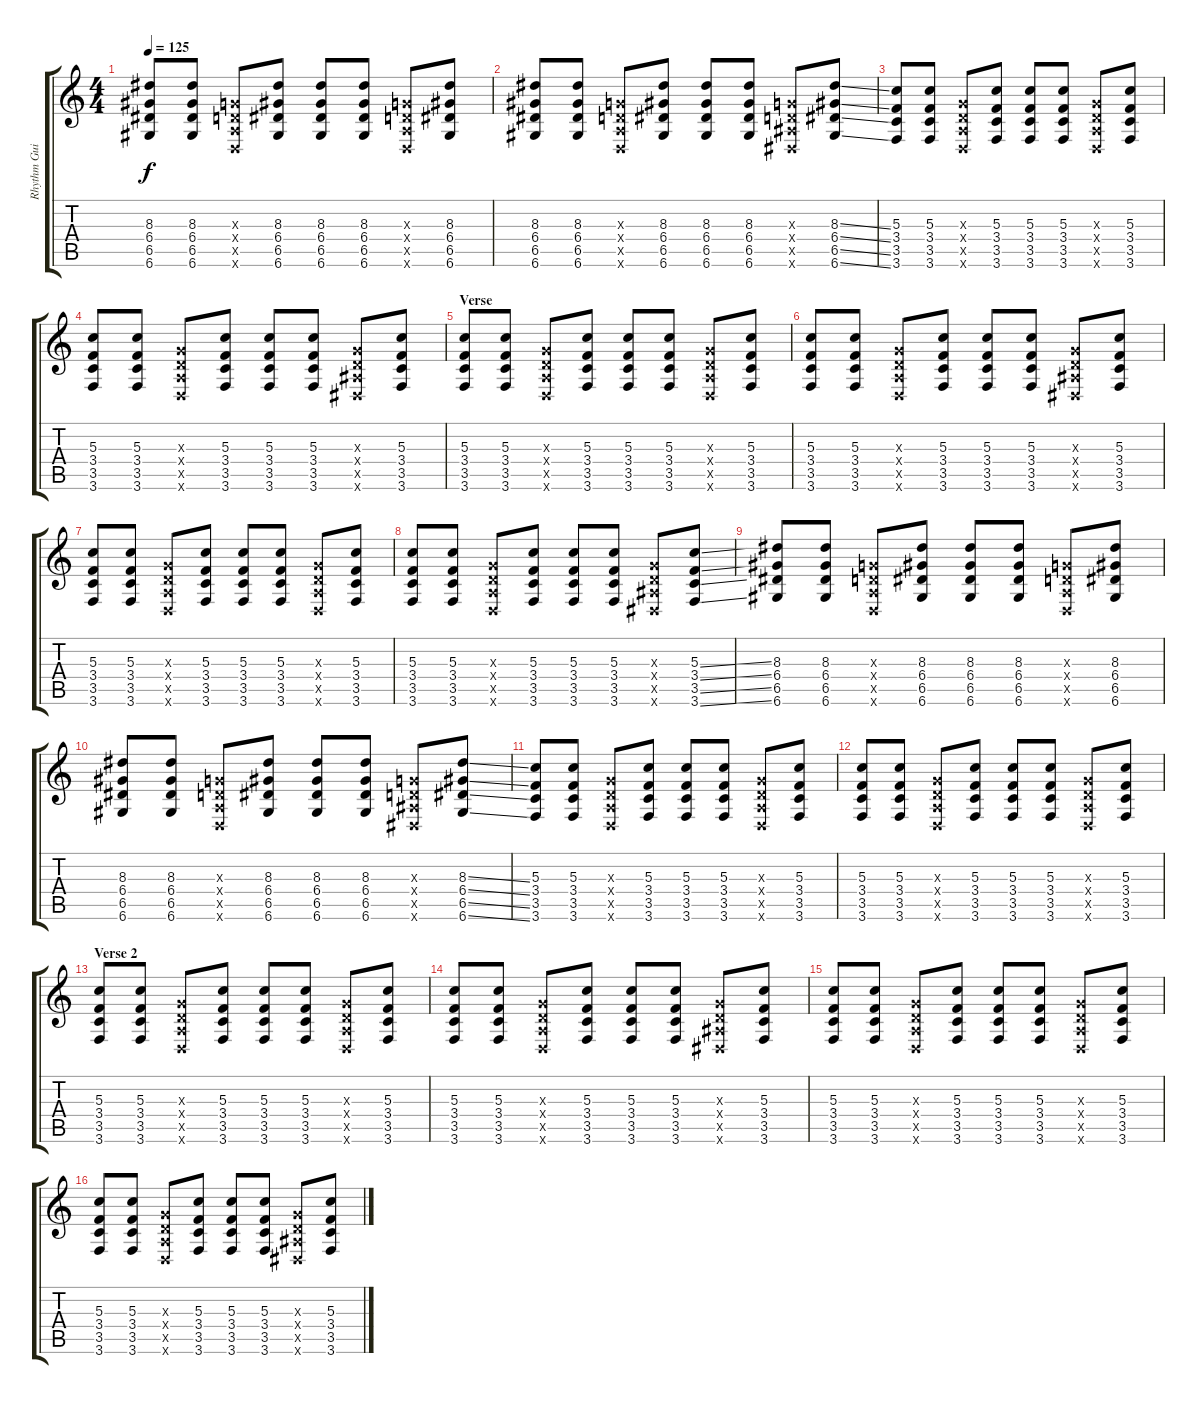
\track ("Rhythm Guitar (Moore)" "Rhythm Gui") {instrument distortionguitar}
\staff {score tabs}
\tuning (E4 B3 G3 D3 A2 D2) {hide}
\ts (4 4)
\tempo 125
\clef g2
\ks c
(8.3 6.4 6.5 6.6).8{dy f} (8.3 6.4 6.5 6.6).8 (0.3{x} 0.4{x} 0.5{x} 0.6{x}).8 (8.3 6.4 6.5 6.6).8 (8.3 6.4 6.5 6.6).8 (8.3 6.4 6.5 6.6).8 (0.3{x} 0.4{x} 0.5{x} 0.6{x}).8 (8.3 6.4 6.5 6.6).8 |
(8.3 6.4 6.5 6.6).8 (8.3 6.4 6.5 6.6).8 (0.3{x} 0.4{x} 0.5{x} 0.6{x}).8 (8.3 6.4 6.5 6.6).8 (8.3 6.4 6.5 6.6).8 (8.3 6.4 6.5 6.6).8 (0.3{x} 0.4{x} 1.5{x} 1.6{x}).8 (8.3{ss} 6.4{ss} 6.5{ss} 6.6{ss}).8 |
(5.3 3.4 3.5 3.6).8 (5.3 3.4 3.5 3.6).8 (0.3{x} 0.4{x} 0.5{x} 0.6{x}).8 (5.3 3.4 3.5 3.6).8 (5.3 3.4 3.5 3.6).8 (5.3 3.4 3.5 3.6).8 (0.3{x} 0.4{x} 0.5{x} 0.6{x}).8 (5.3 3.4 3.5 3.6).8 |
(5.3 3.4 3.5 3.6).8 (5.3 3.4 3.5 3.6).8 (0.3{x} 0.4{x} 0.5{x} 0.6{x}).8 (5.3 3.4 3.5 3.6).8 (5.3 3.4 3.5 3.6).8 (5.3 3.4 3.5 3.6).8 (0.3{x} 0.4{x} 1.5{x} 1.6{x}).8 (5.3 3.4 3.5 3.6).8 |
\section ("" "Verse")
(5.3 3.4 3.5 3.6).8 (5.3 3.4 3.5 3.6).8 (0.3{x} 0.4{x} 0.5{x} 0.6{x}).8 (5.3 3.4 3.5 3.6).8 (5.3 3.4 3.5 3.6).8 (5.3 3.4 3.5 3.6).8 (0.3{x} 0.4{x} 0.5{x} 0.6{x}).8 (5.3 3.4 3.5 3.6).8 |
(5.3 3.4 3.5 3.6).8 (5.3 3.4 3.5 3.6).8 (0.3{x} 0.4{x} 0.5{x} 0.6{x}).8 (5.3 3.4 3.5 3.6).8 (5.3 3.4 3.5 3.6).8 (5.3 3.4 3.5 3.6).8 (0.3{x} 0.4{x} 1.5{x} 1.6{x}).8 (5.3 3.4 3.5 3.6).8 |
(5.3 3.4 3.5 3.6).8 (5.3 3.4 3.5 3.6).8 (0.3{x} 0.4{x} 0.5{x} 0.6{x}).8 (5.3 3.4 3.5 3.6).8 (5.3 3.4 3.5 3.6).8 (5.3 3.4 3.5 3.6).8 (0.3{x} 0.4{x} 0.5{x} 0.6{x}).8 (5.3 3.4 3.5 3.6).8 |
(5.3 3.4 3.5 3.6).8 (5.3 3.4 3.5 3.6).8 (0.3{x} 0.4{x} 0.5{x} 0.6{x}).8 (5.3 3.4 3.5 3.6).8 (5.3 3.4 3.5 3.6).8 (5.3 3.4 3.5 3.6).8 (0.3{x} 0.4{x} 1.5{x} 1.6{x}).8 (5.3{ss} 3.4{ss} 3.5{ss} 3.6{ss}).8 |
(8.3 6.4 6.5 6.6).8 (8.3 6.4 6.5 6.6).8 (0.3{x} 0.4{x} 0.5{x} 0.6{x}).8 (8.3 6.4 6.5 6.6).8 (8.3 6.4 6.5 6.6).8 (8.3 6.4 6.5 6.6).8 (0.3{x} 0.4{x} 0.5{x} 0.6{x}).8 (8.3 6.4 6.5 6.6).8 |
(8.3 6.4 6.5 6.6).8 (8.3 6.4 6.5 6.6).8 (0.3{x} 0.4{x} 0.5{x} 0.6{x}).8 (8.3 6.4 6.5 6.6).8 (8.3 6.4 6.5 6.6).8 (8.3 6.4 6.5 6.6).8 (0.3{x} 0.4{x} 1.5{x} 1.6{x}).8 (8.3{ss} 6.4{ss} 6.5{ss} 6.6{ss}).8 |
(5.3 3.4 3.5 3.6).8 (5.3 3.4 3.5 3.6).8 (0.3{x} 0.4{x} 0.5{x} 0.6{x}).8 (5.3 3.4 3.5 3.6).8 (5.3 3.4 3.5 3.6).8 (5.3 3.4 3.5 3.6).8 (0.3{x} 0.4{x} 0.5{x} 0.6{x}).8 (5.3 3.4 3.5 3.6).8 |
(5.3 3.4 3.5 3.6).8 (5.3 3.4 3.5 3.6).8 (0.3{x} 0.4{x} 0.5{x} 0.6{x}).8 (5.3 3.4 3.5 3.6).8 (5.3 3.4 3.5 3.6).8 (5.3 3.4 3.5 3.6).8 (0.3{x} 0.4{x} 0.5{x} 0.6{x}).8 (5.3 3.4 3.5 3.6).8 |
\section ("" "Verse 2")
(5.3 3.4 3.5 3.6).8 (5.3 3.4 3.5 3.6).8 (0.3{x} 0.4{x} 0.5{x} 0.6{x}).8 (5.3 3.4 3.5 3.6).8 (5.3 3.4 3.5 3.6).8 (5.3 3.4 3.5 3.6).8 (0.3{x} 0.4{x} 0.5{x} 0.6{x}).8 (5.3 3.4 3.5 3.6).8 |
(5.3 3.4 3.5 3.6).8 (5.3 3.4 3.5 3.6).8 (0.3{x} 0.4{x} 0.5{x} 0.6{x}).8 (5.3 3.4 3.5 3.6).8 (5.3 3.4 3.5 3.6).8 (5.3 3.4 3.5 3.6).8 (0.3{x} 0.4{x} 1.5{x} 1.6{x}).8 (5.3 3.4 3.5 3.6).8 |
(5.3 3.4 3.5 3.6).8 (5.3 3.4 3.5 3.6).8 (0.3{x} 0.4{x} 0.5{x} 0.6{x}).8 (5.3 3.4 3.5 3.6).8 (5.3 3.4 3.5 3.6).8 (5.3 3.4 3.5 3.6).8 (0.3{x} 0.4{x} 0.5{x} 0.6{x}).8 (5.3 3.4 3.5 3.6).8 |
(5.3 3.4 3.5 3.6).8 (5.3 3.4 3.5 3.6).8 (0.3{x} 0.4{x} 0.5{x} 0.6{x}).8 (5.3 3.4 3.5 3.6).8 (5.3 3.4 3.5 3.6).8 (5.3 3.4 3.5 3.6).8 (0.3{x} 0.4{x} 1.5{x} 1.6{x}).8 (5.3{ss} 3.4{ss} 3.5{ss} 3.6{ss}).8
